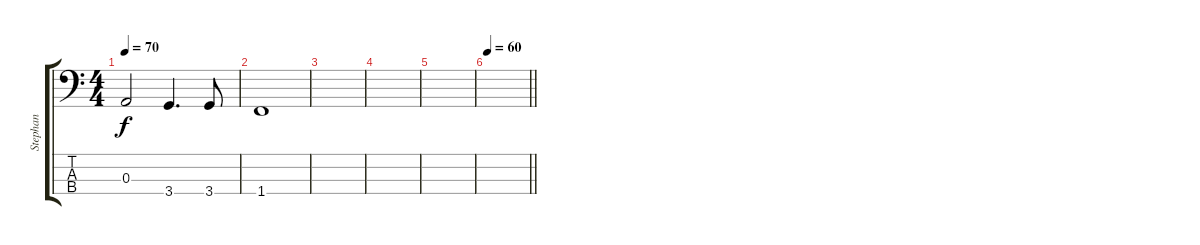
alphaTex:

\track ("Stephan" "Stephan") {instrument electricbassfinger}
\staff {score tabs}
\tuning (G2 D2 A1 E1) {hide}
\ts (4 4)
\tempo 70
\clef f4
\ks c
0.3.2{dy f} 3.4.4{d} 3.4.8 |
1.4.1 |
|
|
|
\tempo 60
\barLineRight lightlight
